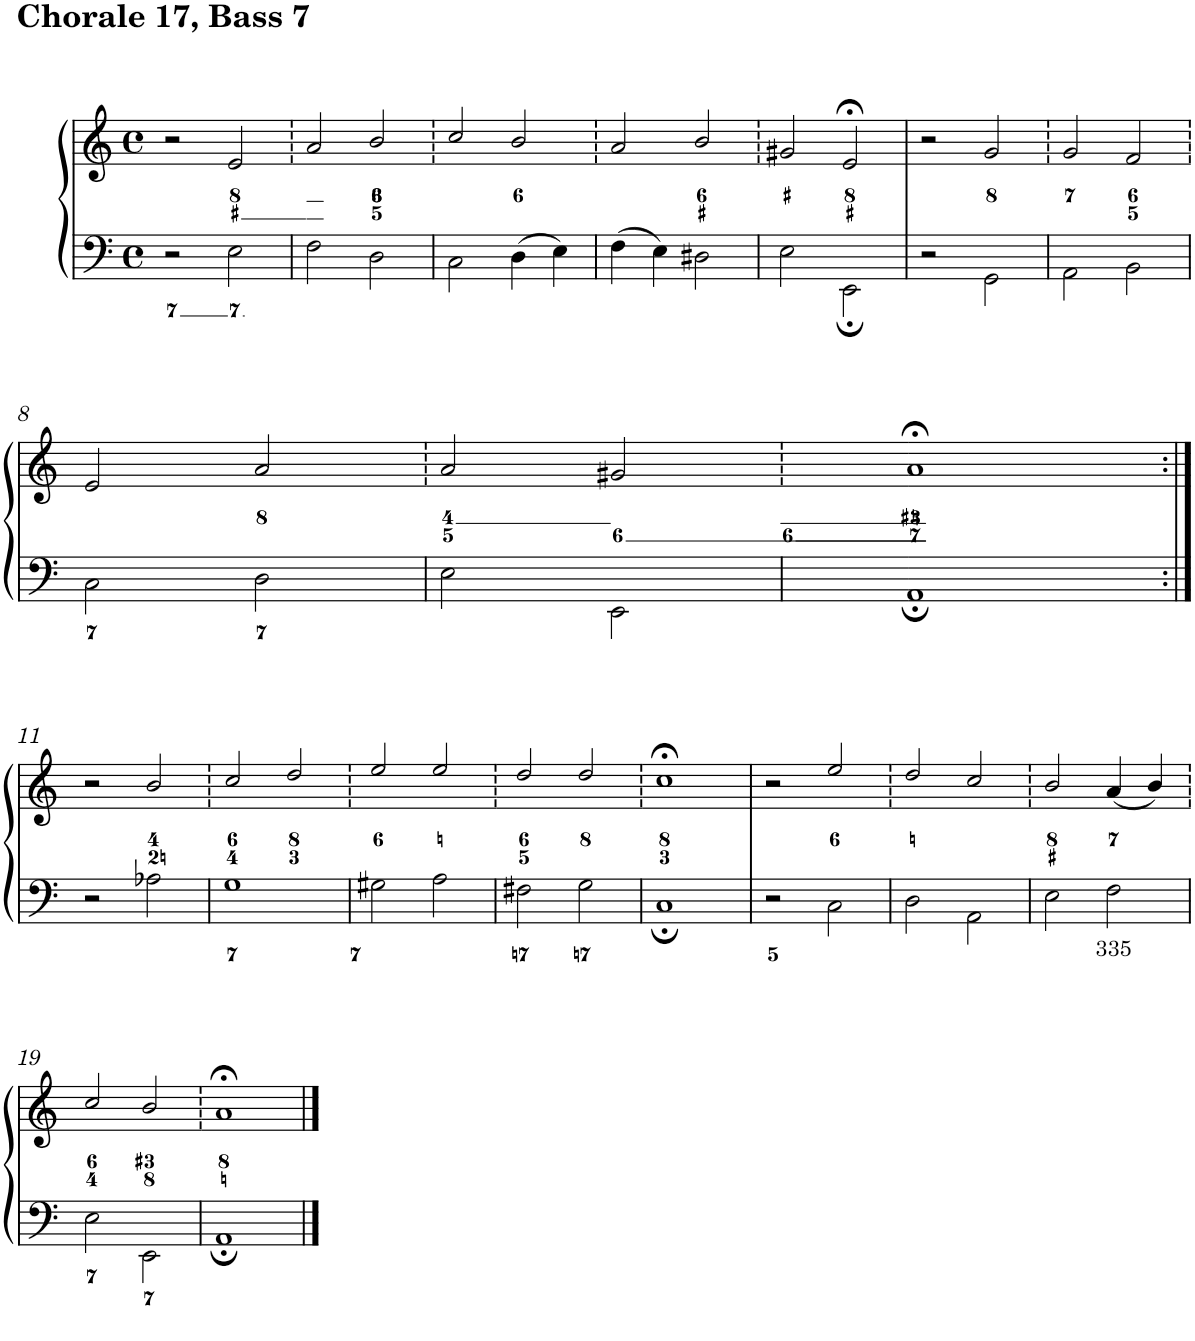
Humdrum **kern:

**kern	**text	**kern
*part1	*part1	*part1
*staff2	*staff2	*staff1
*I"Piano	*	*
*I'Pno.	*	*
*clefF4	*	*clefG2
*k[]	*	*k[]
*M4/4	*	*M4/4
*met(c)	*	*met(c)
=1	=1	=1
2r	.	2r
2E\	.	2e/
=2	=2	=2
2F\	.	2a/
2D\	.	2b/
=3	=3	=3
2C\	.	2cc/
4D\	.	2b/
4E\	.	.
=4	=4	=4
4F\	.	2a/
4E\	.	.
2D#X\	.	2b/
=5	=5	=5
2E\	.	2g#X/
2EE;\	.	2e;</
=6	=6	=6
2r	.	2r
2GG\	.	2g/
=7	=7	=7
2AA\	.	2g/
2BB\	.	2f/
!!LO:LB:g=z
=8	=8	=8
2C\	.	2e/
2D\	.	2a/
=9	=9	=9
2E\	.	2a/
2EE\	.	2g#X/
=10	=10	=10
1AA;	.	1a;<
!!LO:LB:g=z
=11:|!	=11:|!	=11:|!
2r	.	2r
2A-X\	.	2b/
=12	=12	=12
1G	.	2cc/
.	.	2dd/
=13	=13	=13
2G#X\	.	2ee/
2A\	.	2ee/
=14	=14	=14
2F#X\	.	2dd/
2G\	.	2dd/
=15	=15	=15
1C;	.	1cc;<
=16	=16	=16
2r	.	2r
2C\	.	2ee/
=17	=17	=17
2D\	.	2dd/
2AA\	.	2cc/
=18	=18	=18
2E\	.	2b/
!	!LO:LY:b	!
2F\	335	(4a/
.	.	4b/)
!!LO:LB:g=z
=19	=19	=19
2E\	.	2cc/
2EE\	.	2b/
=20	=20	=20
1AA;	.	1a;<
==	==	==
*-	*-	*-
